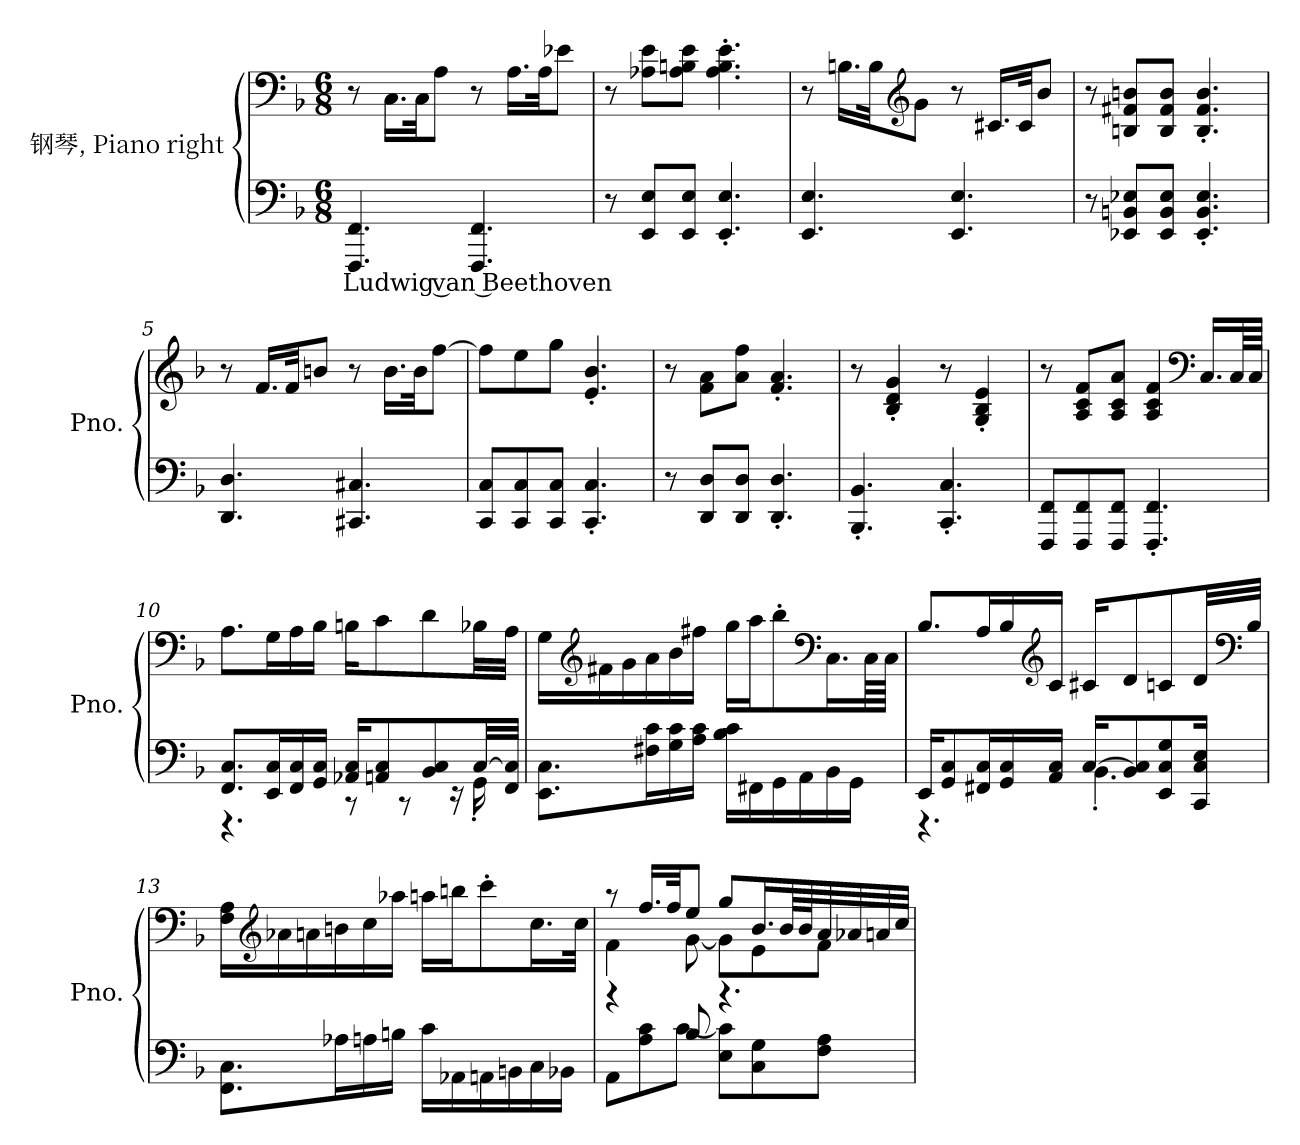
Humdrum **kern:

**kern	**text	**kern
*part1	*part1	*part1
*staff2	*staff2	*staff1
*I"钢琴, Piano right	*	*
*I'Pno.	*	*
*clefF4	*	*clefF4
*k[b-]	*	*k[b-]
*M6/8	*	*M6/8
*MM20	*	*MM20
=1	=1	=1
4.FFF/ 4.FF/	Ludwig van Beethoven	8r
.	.	16.C\LL
*	*	*MM18
.	.	32C\JK
*	*	*MM20
.	.	8A\J
4.FFF/ 4.FF/	.	8r
.	.	16.A\LL
*	*	*MM18
.	.	32A\JK
*	*	*MM20
.	.	8e-X\J
=2	=2	=2
8r	.	8r
*	*	*MM21
8EE/ 8E/L	.	8A-X\ 8e\L
*	*	*MM20
8EE/ 8E/J	.	8A-\ 8Bn\ 8e\J
4.EE/' 4.E/'	.	4.A-\' 4.B\' 4.e\'
=3	=3	=3
4.EE/ 4.E/	.	8r
.	.	16.Bn\LL
*	*	*MM19
.	.	32B\JK
*	*	*clefG2
*	*	*MM20
.	.	8g\J
4.EE/ 4.E/	.	8r
.	.	16.c#X/LL
*	*	*MM16
.	.	32c#/JK
*	*	*MM20
.	.	8b-/J
!!LO:LB:g=z
=4	=4	=4
8r	.	8r
*	*	*MM21
8EE-X/ 8BBn/ 8E-X/L	.	8Bn/ 8f#X/ 8bn/L
*	*	*MM20
8EE-/ 8BB/ 8E-/J	.	8B/ 8f#/ 8b/J
4.EE-/' 4.BB/' 4.E-/'	.	4.B/' 4.f#/' 4.b/'
=5	=5	=5
4.DD/ 4.D/	.	8r
.	.	16.f/LL
*	*	*MM18
.	.	32f/JK
*	*	*MM20
.	.	8bn/J
4.CC#X/ 4.C#X/	.	8r
*	*	*MM21
.	.	16.b\LL
*	*	*MM18
.	.	32b\JK
*	*	*MM20
.	.	[8ff\J
=6	=6	=6
8CC/ 8C/L	.	8ff\L]
*	*	*MM21
8CC/ 8C/	.	8ee\
*	*	*MM19
8CC/ 8C/J	.	8gg\J
*	*	*MM20
4.CC/' 4.C/'	.	4.e/' 4.b-/'
=7	=7	=7
8r	.	8r
*	*	*MM22
8DD/ 8D/L	.	8f\ 8a\L
*	*	*MM20
8DD/ 8D/J	.	8a\ 8ff\J
4.DD/' 4.D/'	.	4.f/' 4.a/'
=8	=8	=8
*	*	*MM22
4.BBB-/' 4.BB-/'	.	8r
*	*	*MM20
.	.	4B-/' 4d/' 4g/'
*	*	*MM21
4.CC/' 4.C/'	.	8r
*	*	*MM20
.	.	4G/' 4B-/' 4e/'
!!LO:LB:g=z
=9	=9	=9
*	*	*MM19
8FFF/ 8FF/L	.	8r
*	*	*MM21
8FFF/ 8FF/	.	8A/ 8c/ 8f/L
8FFF/ 8FF/J	.	8A/ 8c/ 8a/J
*	*	*MM20
4.FFF/' 4.FF/'	.	4A/ 4c/ 4f/
*	*	*clefF4
*	*	*MM22
.	.	16.C/LL
.	.	64C/LL
.	.	64C/JJJJ
=10	=10	=10
*^	*	*
8.FF/ 8.C/L	4.r	.	8.A\L
16EE/ 16C/L	.	.	16G\L
16FF/ 16C/	.	.	16A\
16GG/ 16C/JJ	.	.	16B-\JJ
*	*	*	*MM21
16AA-X/ 16C/KL	8r	.	16Bn\KL
*	*	*	*MM22
8AAn/ 8C/	.	.	8c\
.	8r	.	.
8BB-/ 8C/	.	.	8d\
.	16r	.	.
[32C/LL	16GG'\	.	32B-X\LL
32FF/ 32C/]JJJ	.	.	32A\JJJ
*v	*v	*	*
=11	=11	=11
8.EE\ 8.C\L	.	16G\LL
*	*	*clefG2
.	.	16f#X\
.	.	16g\
16F#X\ 16c\L	.	16a\
*	*	*MM21
16G\ 16c\	.	16b-\
*	*	*MM22
16A\ 16c\JJ	.	16ff#X\JJ
16B-\ 16c\LL	.	16gg\LL
16FF#X\	.	16aa\J
16GG\	.	8bb-'\
16AA\	.	.
*	*	*clefF4
16BB-\	.	16.C\L
16GG\JJ	.	.
*	*	*MM19
.	.	64C\LL
.	.	64C\JJJJ
!!LO:LB:g=z
=12	=12	=12
*	*	*MM23
*^	*	*
16EE/KL	4.r	.	8.B-/L
8GG/ 8C/	.	.	.
16FF#X/ 16C/L	.	.	16A/L
16GG/ 16C/	.	.	16B-/
*	*	*	*clefG2
*	*	*	*MM21
16AA/ 16C/JJ	.	.	16c/JJ
*	*	*	*MM20
[16C/KL	4.BB-'\	.	16c#X/KL
*	*	*	*MM22
8BB-/ 8C/]	.	.	8d/
8EE/ 8C/ 8G/	.	.	8cn/
*	*	*	*MM21
16CC/ 16C/ 16E/Jk	.	.	32d/LL
*	*	*	*clefF4
.	.	.	32B-/JJJ
*v	*v	*	*
=13	=13	=13
8.FF\ 8.C\L	.	16F\ 16A\LL
*	*	*clefG2
*	*	*MM22
.	.	16a-X\
.	.	16an\
16A-X\L	.	16bn\
16An\	.	16cc\
16Bn\JJ	.	16aa-X\JJ
16c\LL	.	16aan\LL
16AA-X\	.	16bbn\J
16AAn\	.	8ccc'\
16BBn\	.	.
16C\	.	16.cc\L
16BB-X\JJ	.	.
.	.	32cc\JJk
!!LO:LB:g=z
=14	=14	=14
*^	*	*^
4r	8AA\L	.	8r	4f\
.	8A\ 8c\	.	16.ff/LL	.
.	.	.	32ff/JK	.
*	*	*	*MM23	*
8B-/	[8c\J	.	8ee/J	[8g\
*	*	*	*MM22	*
4.r	8E\ 8c\]L	.	8gg/L	8g\L]
.	8C\ 8G\	.	16.b-/L	8e\
*	*	*	*MM20	*
.	.	.	64b-/LL	.
.	.	.	64b-/J	.
*	*	*	*MM22	*
.	8F\ 8A\J	.	32a/	8f\J
.	.	.	32a-X/	.
.	.	.	32an/	.
.	.	.	32cc/JJJ	.
*v	*v	*	*	*
*	*	*v	*v
=	=	=
*-	*-	*-
